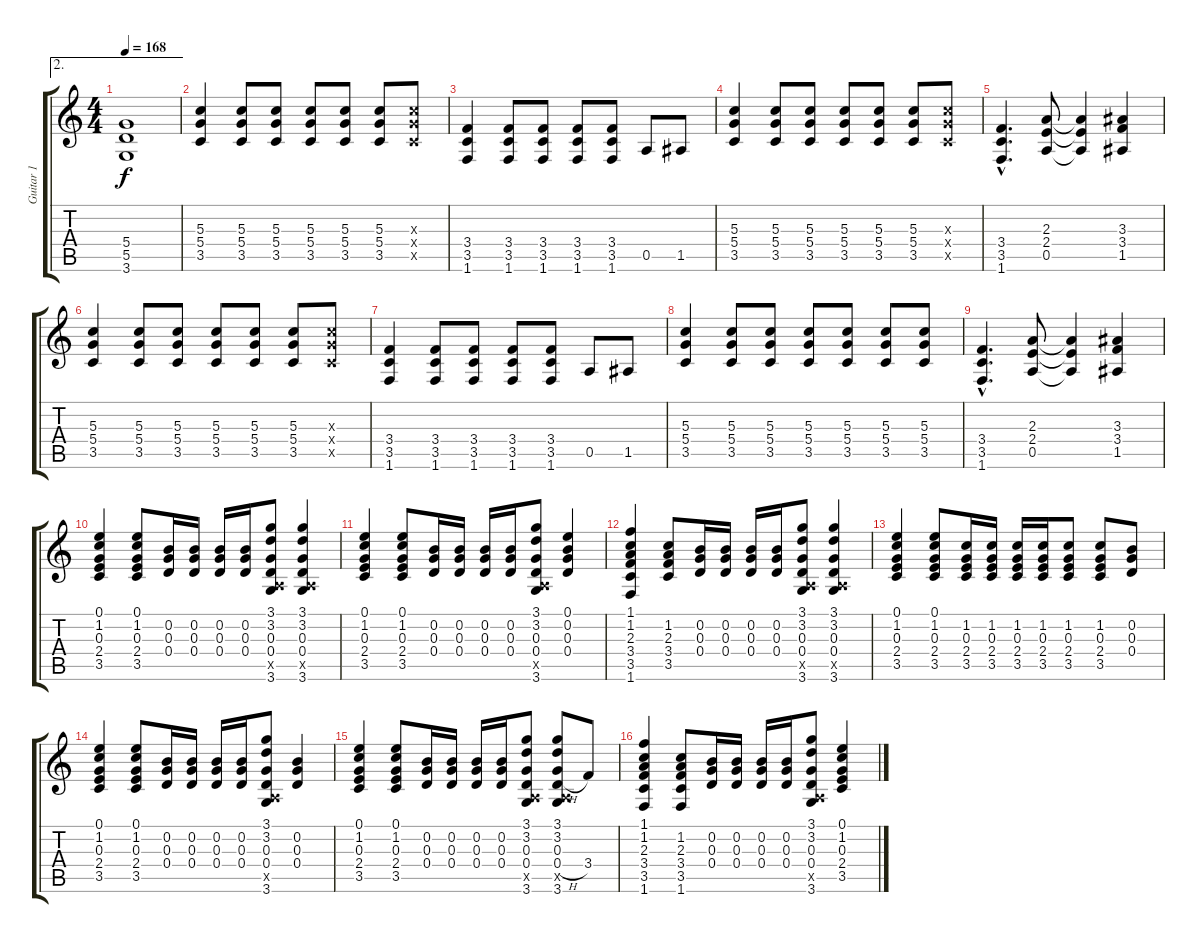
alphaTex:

\track ("Guitar 1" "Guitar 1") {instrument overdrivenguitar}
\staff {score tabs}
\tuning (E4 B3 G3 D3 A2 E2) {hide}
\ae 2
\ts (4 4)
\tempo 168
\clef g2
\ks c
(5.4{t} 5.5{t} 3.6{t}).1{dy f} |
(5.3 5.4 3.5).4{volume 13} (5.3 5.4 3.5).8 (5.3 5.4 3.5).8 (5.3 5.4 3.5).8 (5.3 5.4 3.5).8 (5.3 5.4 3.5).8 (5.3{x} 5.4{x} 3.5{x}).8 |
(3.4 3.5 1.6).4 (3.4 3.5 1.6).8 (3.4 3.5 1.6).8 (3.4 3.5 1.6).8 (3.4 3.5 1.6).8 0.5.8 1.5.8 |
(5.3 5.4 3.5).4 (5.3 5.4 3.5).8 (5.3 5.4 3.5).8 (5.3 5.4 3.5).8 (5.3 5.4 3.5).8 (5.3 5.4 3.5).8 (5.3{x} 5.4{x} 3.5{x}).8 |
(3.4{hac} 3.5{hac} 1.6{hac}).4{d} (2.3 2.4 0.5).8 (2.3{t} 2.4{t} 0.5{t}).4 (3.3 3.4 1.5).4 |
(5.3 5.4 3.5).4{volume 13} (5.3 5.4 3.5).8 (5.3 5.4 3.5).8 (5.3 5.4 3.5).8 (5.3 5.4 3.5).8 (5.3 5.4 3.5).8 (5.3{x} 5.4{x} 3.5{x}).8 |
(3.4 3.5 1.6).4 (3.4 3.5 1.6).8 (3.4 3.5 1.6).8 (3.4 3.5 1.6).8 (3.4 3.5 1.6).8 0.5.8 1.5.8 |
(5.3 5.4 3.5).4 (5.3 5.4 3.5).8 (5.3 5.4 3.5).8 (5.3 5.4 3.5).8 (5.3 5.4 3.5).8 (5.3 5.4 3.5).8 (5.3 5.4 3.5).8 |
(3.4{hac} 3.5{hac} 1.6{hac}).4{d} (2.3 2.4 0.5).8 (2.3{t} 2.4{t} 0.5{t}).4 (3.3 3.4 1.5).4 |
(0.1 1.2 0.3 2.4 3.5).4{volume 16} (0.1 1.2 0.3 2.4 3.5).8 (0.2 0.3 0.4).16 (0.2 0.3 0.4).16 (0.2 0.3 0.4).16 (0.2 0.3 0.4).16 (3.1 3.2 0.3 0.4 0.5{x} 3.6).8 (3.1 3.2 0.3 0.4 0.5{x} 3.6).4 |
(0.1 1.2 0.3 2.4 3.5).4 (0.1 1.2 0.3 2.4 3.5).8 (0.2 0.3 0.4).16 (0.2 0.3 0.4).16 (0.2 0.3 0.4).16 (0.2 0.3 0.4).16 (3.1 3.2 0.3 0.4 0.5{x} 3.6).8 (0.1 0.2 0.3 0.4).4 |
(1.1 1.2 2.3 3.4 3.5 1.6).4 (1.2 2.3 3.4 3.5).8 (0.2 0.3 0.4).16 (0.2 0.3 0.4).16 (0.2 0.3 0.4).16 (0.2 0.3 0.4).16 (3.1 3.2 0.3 0.4 0.5{x} 3.6).8 (3.1 3.2 0.3 0.4 0.5{x} 3.6).4 |
(0.1 1.2 0.3 2.4 3.5).4 (0.1 1.2 0.3 2.4 3.5).8 (1.2 0.3 2.4 3.5).16 (1.2 0.3 2.4 3.5).16 (1.2 0.3 2.4 3.5).16 (1.2 0.3 2.4 3.5).16 (1.2 0.3 2.4 3.5).8 (1.2 0.3 2.4 3.5).8 (0.2 0.3 0.4).8 |
(0.1 1.2 0.3 2.4 3.5).4 (0.1 1.2 0.3 2.4 3.5).8 (0.2 0.3 0.4).16 (0.2 0.3 0.4).16 (0.2 0.3 0.4).16 (0.2 0.3 0.4).16 (3.1 3.2 0.3 0.4 0.5{x} 3.6).8 (0.2 0.3 0.4).4 |
(0.1 1.2 0.3 2.4 3.5).4 (0.1 1.2 0.3 2.4 3.5).8 (0.2 0.3 0.4).16 (0.2 0.3 0.4).16 (0.2 0.3 0.4).16 (0.2 0.3 0.4).16 (3.1 3.2 0.3 0.4 0.5{x} 3.6).8 (3.1 3.2 0.3 0.4{h} 0.5{x} 3.6).8 3.4.8 |
(1.1 1.2 2.3 3.4 3.5 1.6).4 (1.2 2.3 3.4 3.5 1.6).8 (0.2 0.3 0.4).16 (0.2 0.3 0.4).16 (0.2 0.3 0.4).16 (0.2 0.3 0.4).16 (3.1 3.2 0.3 0.4 0.5{x} 3.6).8 (0.1 1.2 0.3 2.4 3.5).4
